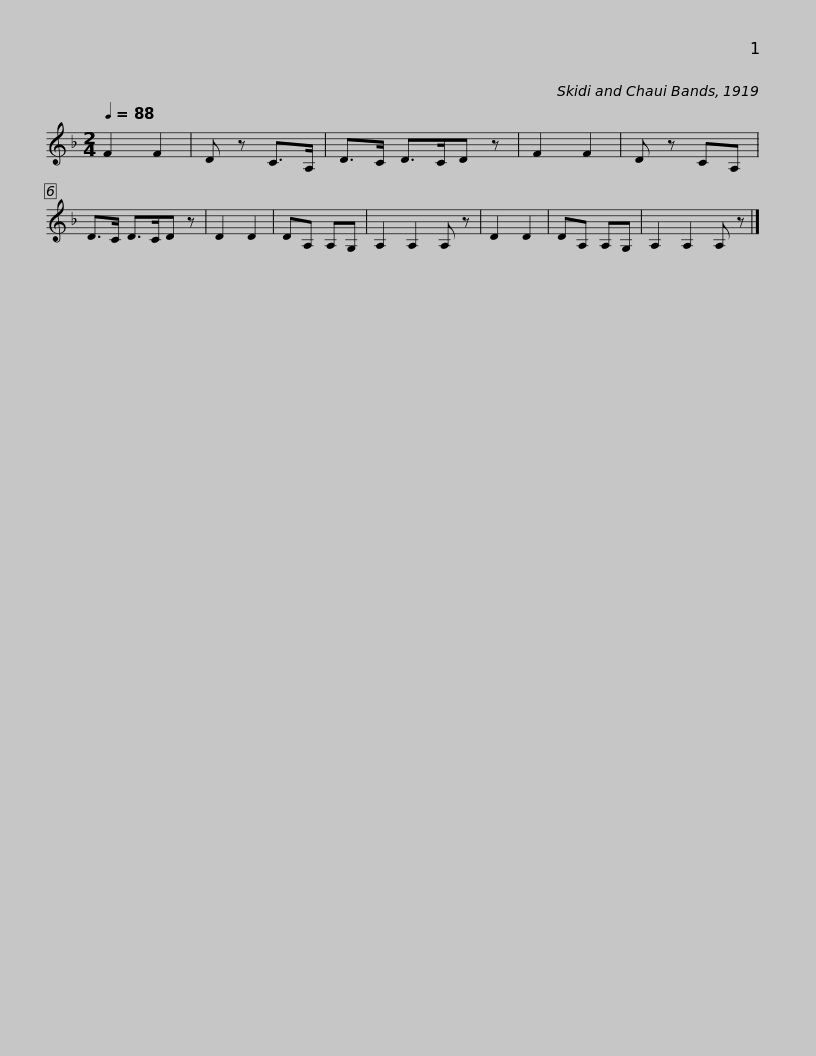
X:1
L:1/8
Q:1/4=88
M:2/4
I:linebreak $
K:F
V:1 treble
V:1
 F2 F2 | D z C>A, | D>C D>CD z | F2 F2 | D z CA, | %5
 D>C D>CD z | D2 D2 | DA, A,G, | A,2 A,2 A, z | D2 D2 |$ %10
 DA, A,G, | A,2 A,2 A, z |] %12
